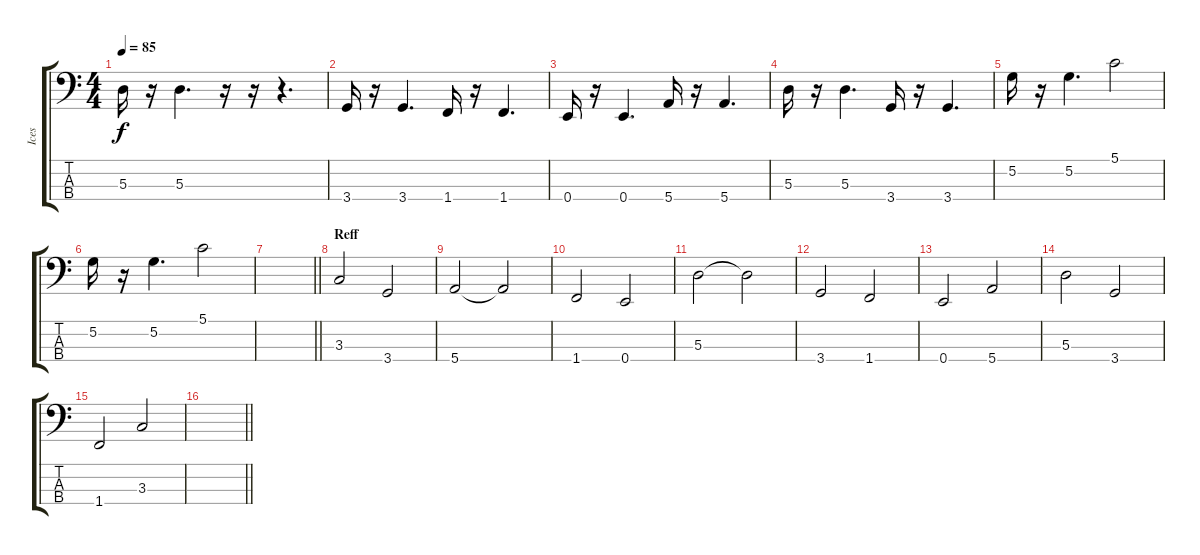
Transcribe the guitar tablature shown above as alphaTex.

\track ("Ices" "Ices") {instrument electricbassfinger}
\staff {score tabs}
\tuning (G2 D2 A1 E1) {hide}
\ts (4 4)
\tempo 85
\clef f4
\ks c
5.3.16{dy f} r.16 5.3.4{d} r.16 r.16 r.4{d} |
3.4.16 r.16 3.4.4{d} 1.4.16 r.16 1.4.4{d} |
0.4.16{txt ""} r.16 0.4.4{d} 5.4.16 r.16 5.4.4{d} |
5.3.16 r.16 5.3.4{d} 3.4.16 r.16 3.4.4{d} |
5.2.16 r.16 5.2.4{d} 5.1.2 |
5.2.16 r.16 5.2.4{d} 5.1.2 |
\barLineRight lightlight
|
\section ("" "Reff")
3.3.2 3.4.2 |
5.4.2 5.4{t}.2 |
1.4.2 0.4.2 |
5.3.2 5.3{t}.2 |
3.4.2 1.4.2 |
0.4.2 5.4.2 |
5.3.2 3.4.2 |
1.4.2 3.3.2 |
\barLineRight lightlight
